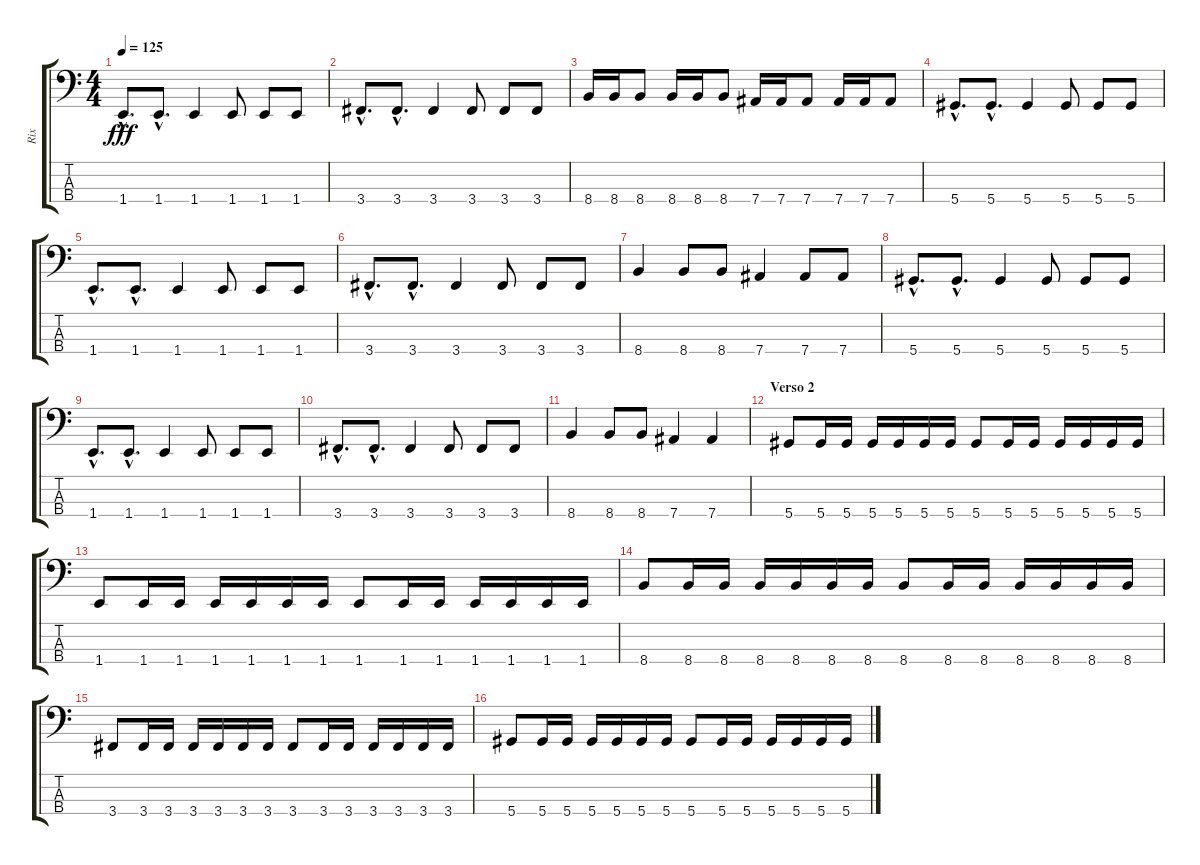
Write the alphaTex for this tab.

\track ("Rix" "Rix") {instrument electricbasspick}
\staff {score tabs}
\tuning (Gb2 Db2 Ab1 Eb1) {hide}
\ts (4 4)
\tempo 125
\clef f4
\ks c
1.4{hac}.8{d dy fff} 1.4{hac}.8{d} 1.4.4 1.4.8 1.4.8 1.4.8 |
3.4{hac}.8{d} 3.4{hac}.8{d} 3.4.4 3.4.8 3.4.8 3.4.8 |
8.4.16 8.4.16 8.4.8 8.4.16 8.4.16 8.4.8 7.4.16 7.4.16 7.4.8 7.4.16 7.4.16 7.4.8 |
5.4{hac}.8{d} 5.4{hac}.8{d} 5.4.4 5.4.8 5.4.8 5.4.8 |
1.4{hac}.8{d} 1.4{hac}.8{d} 1.4.4 1.4.8 1.4.8 1.4.8 |
3.4{hac}.8{d} 3.4{hac}.8{d} 3.4.4 3.4.8 3.4.8 3.4.8 |
8.4.4 8.4.8 8.4.8 7.4.4 7.4.8 7.4.8 |
5.4{hac}.8{d} 5.4{hac}.8{d} 5.4.4 5.4.8 5.4.8 5.4.8 |
1.4{hac}.8{d} 1.4{hac}.8{d} 1.4.4 1.4.8 1.4.8 1.4.8 |
3.4{hac}.8{d} 3.4{hac}.8{d} 3.4.4 3.4.8 3.4.8 3.4.8 |
8.4.4 8.4.8 8.4.8 7.4.4 7.4.4 |
\section ("" "Verso 2")
5.4.8 5.4.16 5.4.16 5.4.16 5.4.16 5.4.16 5.4.16 5.4.8 5.4.16 5.4.16 5.4.16 5.4.16 5.4.16 5.4.16 |
1.4.8 1.4.16 1.4.16 1.4.16 1.4.16 1.4.16 1.4.16 1.4.8 1.4.16 1.4.16 1.4.16 1.4.16 1.4.16 1.4.16 |
8.4.8 8.4.16 8.4.16 8.4.16 8.4.16 8.4.16 8.4.16 8.4.8 8.4.16 8.4.16 8.4.16 8.4.16 8.4.16 8.4.16 |
3.4.8 3.4.16 3.4.16 3.4.16 3.4.16 3.4.16 3.4.16 3.4.8 3.4.16 3.4.16 3.4.16 3.4.16 3.4.16 3.4.16 |
5.4.8 5.4.16 5.4.16 5.4.16 5.4.16 5.4.16 5.4.16 5.4.8 5.4.16 5.4.16 5.4.16 5.4.16 5.4.16 5.4.16
